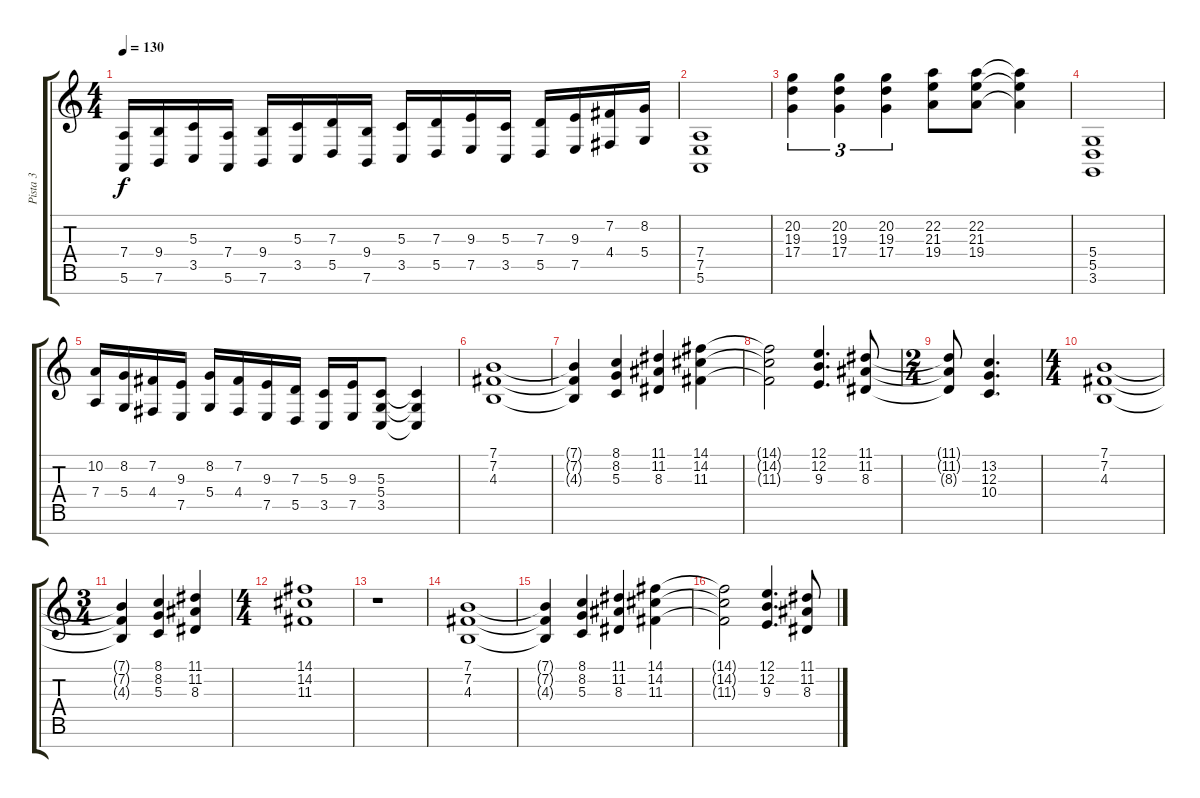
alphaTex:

\track ("Pista 3" "Pista 3") {instrument lead1square}
\staff {score tabs}
\tuning (E4 B3 G3 D3 A2 E2 B1) {hide}
\ts (4 4)
\tempo 130
\clef g2
\ks c
(7.4 5.6).16{dy f instrument acousticgrandpiano} (9.4 7.6).16 (5.3 3.5).16 (7.4 5.6).16 (9.4 7.6).16 (5.3 3.5).16 (7.3 5.5).16 (9.4 7.6).16 (5.3 3.5).16 (7.3 5.5).16 (9.3 7.5).16 (5.3 3.5).16 (7.3 5.5).16 (9.3 7.5).16 (7.2 4.4).16 (8.2 5.4).16 |
(7.4 7.5 5.6).1{instrument stringensemble1} |
(20.2 19.3 17.4).4{tu (3 2)} (20.2 19.3 17.4).4{tu (3 2)} (20.2 19.3 17.4).4{tu (3 2)} (22.2 21.3 19.4).8 (22.2 21.3 19.4).8 (22.2{t} 21.3{t} 19.4{t}).4 |
(5.4 5.5 3.6).1 |
(10.2 7.4).16{instrument acousticgrandpiano} (8.2 5.4).16 (7.2 4.4).16 (9.3 7.5).16 (8.2 5.4).16 (7.2 4.4).16 (9.3 7.5).16 (7.3 5.5).16 (5.3 3.5).16 (9.3 7.5).16 (5.3 5.4 3.5).8 (5.3{t} 5.4{t} 3.5{t}).4 |
(7.1 7.2 4.3).1{volume 7 instrument stringensemble1} |
(7.1{t} 7.2{t} 4.3{t}).4 (8.1 8.2 5.3).4 (11.1 11.2 8.3).4 (14.1 14.2 11.3).4 |
(14.1{t} 14.2{t} 11.3{t}).2 (12.1 12.2 9.3).4{d} (11.1 11.2 8.3).8 |
\ts (2 4)
(11.1{t} 11.2{t} 8.3{t}).8 (13.2 12.3 10.4).4{d} |
\ts (4 4)
(7.1 7.2 4.3).1 |
\ts (3 4)
(7.1{t} 7.2{t} 4.3{t}).4 (8.1 8.2 5.3).4 (11.1 11.2 8.3).4 |
\ts (4 4)
(14.1 14.2 11.3).1 |
r.1 |
(7.1 7.2 4.3).1{volume 7 instrument stringensemble1} |
(7.1{t} 7.2{t} 4.3{t}).4 (8.1 8.2 5.3).4 (11.1 11.2 8.3).4 (14.1 14.2 11.3).4 |
(14.1{t} 14.2{t} 11.3{t}).2 (12.1 12.2 9.3).4{d} (11.1 11.2 8.3).8
